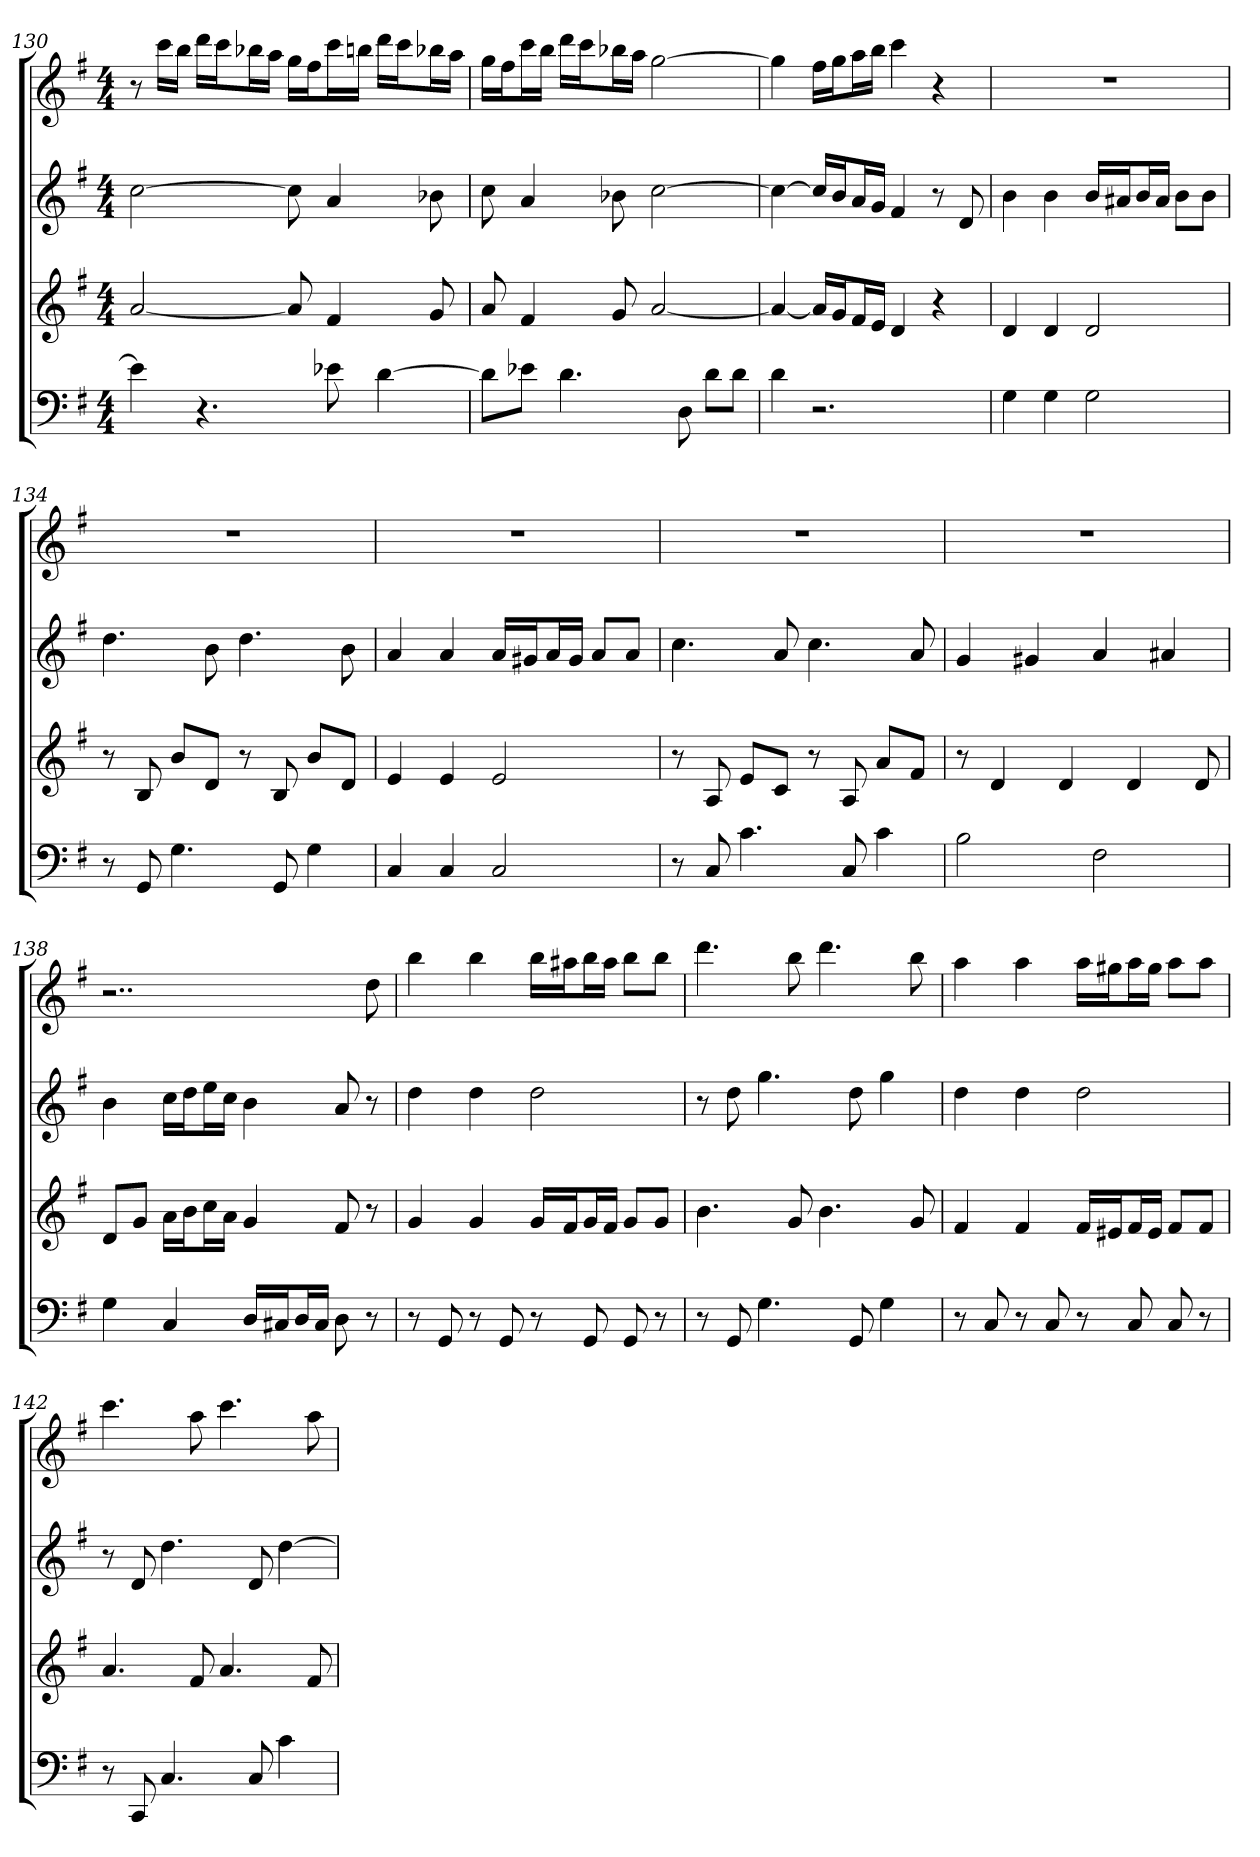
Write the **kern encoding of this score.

**kern	**kern	**kern	**kern
*part4	*part3	*part2	*part1
*staff4	*staff3	*staff2	*staff1
*k[f#]	*k[f#]	*k[f#]	*k[f#]
*G:	*G:	*G:	*G:
*M4/4	*M4/4	*M4/4	*M4/4
=130	=130	=130	=130
4e-]	[2a	[2cc	8r
.	.	.	16cccLL
.	.	.	16bbJJ
4.r	.	.	16dddLL
.	.	.	16cccJ
.	.	.	16bb-XL
.	.	.	16aaJJ
.	8a]	8cc]	16ggLL
.	.	.	16ff#J
8e-X	4f#	4a	16cccL
.	.	.	16bbnJJ
[4d	.	.	16dddLL
.	.	.	16cccJ
.	8g	8b-X	16bb-XL
.	.	.	16aaJJ
=131	=131	=131	=131
8dL]	8a	8cc	16ggLL
.	.	.	16ff#J
8e-XJ	4f#	4a	16cccL
.	.	.	16bbJJ
4.d	.	.	16dddLL
.	.	.	16cccJ
.	8g	8b-X	16bb-XL
.	.	.	16aaJJ
.	[2a	[2cc	[2gg
8D	.	.	.
8dL	.	.	.
8dJ	.	.	.
=132	=132	=132	=132
4d	4a_	4cc_	4gg]
2.r	16aLL]	16ccLL]	16ff#LL
.	16gJ	16bJ	16ggJ
.	16f#L	16aL	16aaL
.	16eJJ	16gJJ	16bbJJ
.	4d	4f#	4ccc
.	4r	8r	4r
.	.	8d	.
=133	=133	=133	=133
4G	4d	4b	1r
4G	4d	4b	.
2G	2d	16bLL	.
.	.	16a#XJ	.
.	.	16bL	.
.	.	16a#JJ	.
.	.	8bL	.
.	.	8bJ	.
=134	=134	=134	=134
8r	8r	4.dd	1r
8GG	8B	.	.
4.G	8bL	.	.
.	8dJ	8b	.
.	8r	4.dd	.
8GG	8B	.	.
4G	8bL	.	.
.	8dJ	8b	.
=135	=135	=135	=135
4C	4e	4a	1r
4C	4e	4a	.
2C	2e	16aLL	.
.	.	16g#XJ	.
.	.	16aL	.
.	.	16g#JJ	.
.	.	8aL	.
.	.	8aJ	.
=136	=136	=136	=136
8r	8r	4.cc	1r
8C	8A	.	.
4.c	8eL	.	.
.	8cJ	8a	.
.	8r	4.cc	.
8C	8A	.	.
4c	8aL	.	.
.	8f#J	8a	.
=137	=137	=137	=137
2B	8r	4g	1r
.	4d	.	.
.	.	4g#X	.
.	4d	.	.
2F#	.	4a	.
.	4d	.	.
.	.	4a#X	.
.	8d	.	.
=138	=138	=138	=138
4G	8dL	4b	2..r
.	8gJ	.	.
4C	16aLL	16ccLL	.
.	16bJ	16ddJ	.
.	16ccL	16eeL	.
.	16aJJ	16ccJJ	.
16DLL	4g	4b	.
16C#XJ	.	.	.
16DL	.	.	.
16C#JJ	.	.	.
8D	8f#	8a	.
8r	8r	8r	8dd
=139	=139	=139	=139
8r	4g	4dd	4bb
8GG	.	.	.
8r	4g	4dd	4bb
8GG	.	.	.
8r	16gLL	2dd	16bbLL
.	16f#J	.	16aa#XJ
8GG	16gL	.	16bbL
.	16f#JJ	.	16aa#JJ
8GG	8gL	.	8bbL
8r	8gJ	.	8bbJ
=140	=140	=140	=140
8r	4.b	8r	4.ddd
8GG	.	8dd	.
4.G	.	4.gg	.
.	8g	.	8bb
.	4.b	.	4.ddd
8GG	.	8dd	.
4G	.	4gg	.
.	8g	.	8bb
=141	=141	=141	=141
8r	4f#	4dd	4aa
8C	.	.	.
8r	4f#	4dd	4aa
8C	.	.	.
8r	16f#LL	2dd	16aaLL
.	16e#XJ	.	16gg#XJ
8C	16f#L	.	16aaL
.	16e#JJ	.	16gg#JJ
8C	8f#L	.	8aaL
8r	8f#J	.	8aaJ
=142	=142	=142	=142
8r	4.a	8r	4.ccc
8CC	.	8d	.
4.C	.	4.dd	.
.	8f#	.	8aa
.	4.a	.	4.ccc
8C	.	8d	.
4c	.	[4dd	.
.	8f#	.	8aa
=	=	=	=
*-	*-	*-	*-
